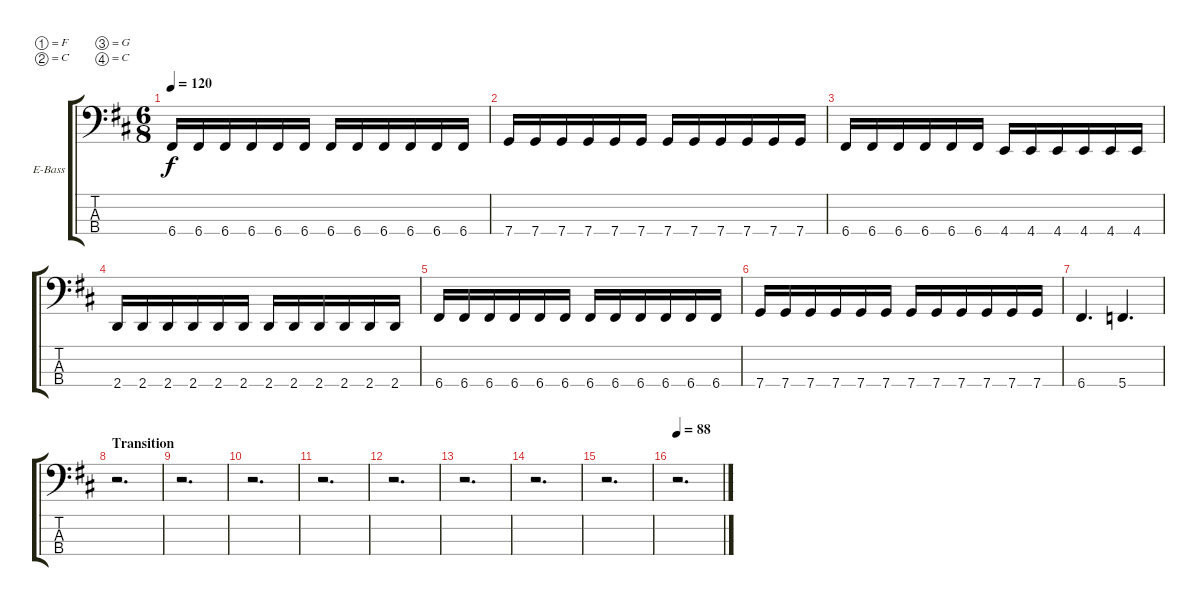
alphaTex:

\bracketExtendMode groupsimilarinstruments
\firstSystemTrackNameOrientation horizontal
\otherSystemsTrackNameOrientation horizontal
\track ("Electric Bass" "E-Bass") {instrument electricbassfinger}
\staff {score tabs}
\tuning (F2 C2 G1 C1)
\ts (6 8)
\tempo 120
\clef f4
\ks d
6.4.16{dy f} 6.4.16 6.4.16 6.4.16 6.4.16 6.4.16 6.4.16 6.4.16 6.4.16 6.4.16 6.4.16 6.4.16 |
7.4.16 7.4.16 7.4.16 7.4.16 7.4.16 7.4.16 7.4.16 7.4.16 7.4.16 7.4.16 7.4.16 7.4.16 |
6.4.16 6.4.16 6.4.16 6.4.16 6.4.16 6.4.16 4.4.16 4.4.16 4.4.16 4.4.16 4.4.16 4.4.16 |
2.4.16 2.4.16 2.4.16 2.4.16 2.4.16 2.4.16 2.4.16 2.4.16 2.4.16 2.4.16 2.4.16 2.4.16 |
6.4.16 6.4.16 6.4.16 6.4.16 6.4.16 6.4.16 6.4.16 6.4.16 6.4.16 6.4.16 6.4.16 6.4.16 |
7.4.16 7.4.16 7.4.16 7.4.16 7.4.16 7.4.16 7.4.16 7.4.16 7.4.16 7.4.16 7.4.16 7.4.16 |
6.4.4{d} 5.4.4{d} |
\section ("" "Transition")
r.2{d} |
r.2{d} |
r.2{d} |
r.2{d} |
r.2{d} |
r.2{d} |
r.2{d} |
r.2{d} |
\tempo 88
r.2{d}
